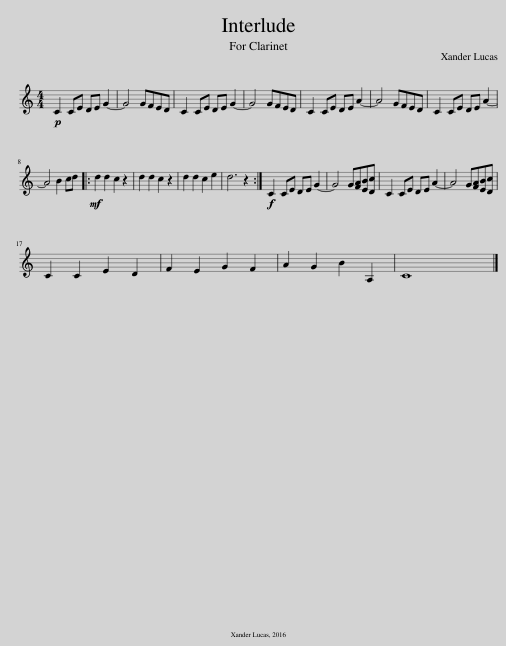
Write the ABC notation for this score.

X:1
L:1/8
M:4/4
I:linebreak $
K:none
V:1 treble transpose=-2
V:1
[K:C]!p! C2 CE DE G2- | G4 GFED | C2 CE DE G2- | G4 GFED | C2 CE DE A2- | %5
 A4 GFED | C2 CE DE A2- |$ A4 B2 cd |:!mf! d2 d2 c2 z2 | d2 d2 c2 z2 | %10
 d2 d2 c2 e2 | d6 z2 :|!f! C2 CE DE G2- | G4 G[FA][EB][Dc] | C2 CE DE A2- | %15
 A4 G[FA][EB][Dc] |$ C2 C2 E2 D2 | F2 E2 G2 F2 | A2 G2 B2 A,2 | C8 |] %20
